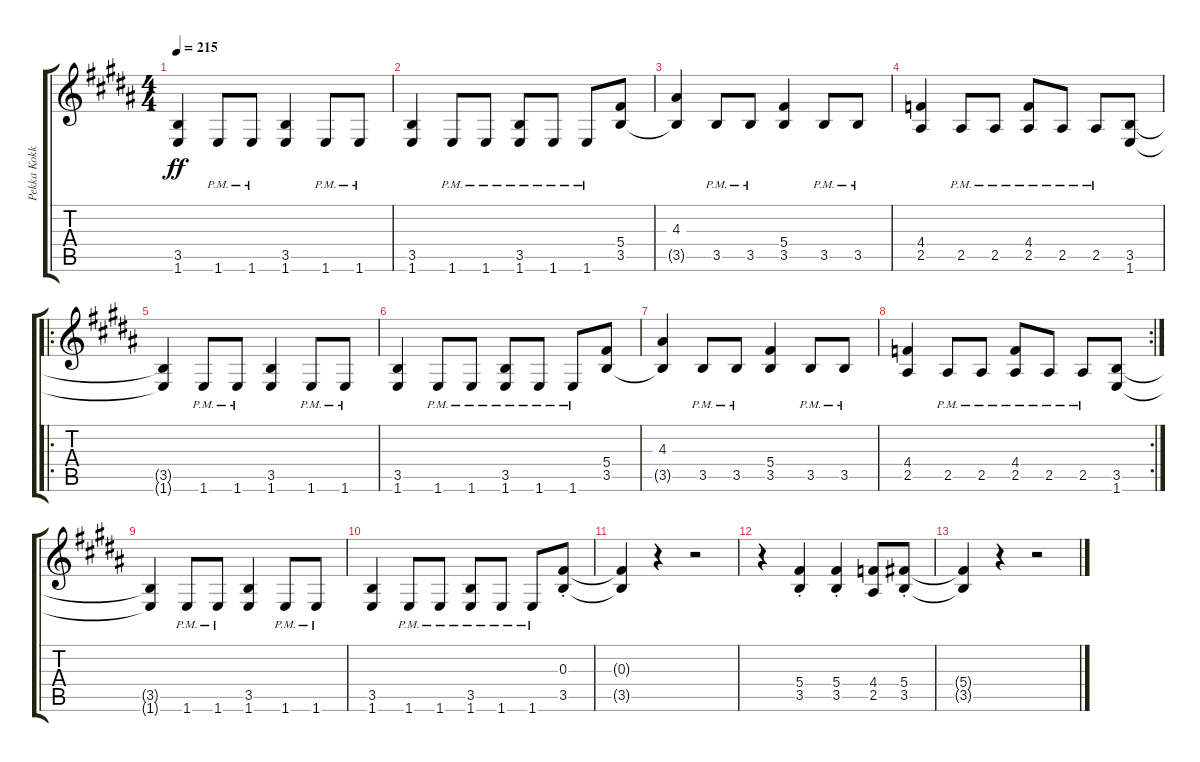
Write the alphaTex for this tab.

\track ("Pekka Kokko" "Pekka Kokk") {instrument distortionguitar}
\staff {score tabs}
\tuning (Eb4 Bb3 Gb3 Db3 Ab2 Eb2) {hide}
\ts (4 4)
\tempo 215
\clef g2
\ks g#minor
(3.5{t} 1.6{t}).4{dy ff} 1.6{pm}.8 1.6{pm}.8 (3.5 1.6).4 1.6{pm}.8 1.6{pm}.8 |
(3.5 1.6).4 1.6{pm}.8 1.6{pm}.8 (3.5{pm} 1.6{pm}).8 1.6{pm}.8 1.6{pm}.8 (5.4 3.5).8 |
(4.3 3.5{t}).4 3.5{pm}.8 3.5{pm}.8 (5.4 3.5).4 3.5{pm}.8 3.5{pm}.8 |
(4.4 2.5).4 2.5{pm}.8 2.5{pm}.8 (4.4{pm} 2.5{pm}).8 2.5{pm}.8 2.5{pm}.8 (3.5 1.6).8 |
\ro
(3.5{t} 1.6{t}).4 1.6{pm}.8 1.6{pm}.8 (3.5 1.6).4 1.6{pm}.8 1.6{pm}.8 |
(3.5 1.6).4 1.6{pm}.8 1.6{pm}.8 (3.5{pm} 1.6{pm}).8 1.6{pm}.8 1.6{pm}.8 (5.4 3.5).8 |
(4.3 3.5{t}).4 3.5{pm}.8 3.5{pm}.8 (5.4 3.5).4 3.5{pm}.8 3.5{pm}.8 |
\rc 2
(4.4 2.5).4 2.5{pm}.8 2.5{pm}.8 (4.4{pm} 2.5{pm}).8 2.5{pm}.8 2.5{pm}.8 (3.5 1.6).8 |
(3.5{t} 1.6{t}).4 1.6{pm}.8 1.6{pm}.8 (3.5 1.6).4 1.6{pm}.8 1.6{pm}.8 |
(3.5 1.6).4 1.6{pm}.8 1.6{pm}.8 (3.5{pm} 1.6{pm}).8 1.6{pm}.8 1.6{pm}.8 (0.3{st} 3.5{st}).8 |
(0.3{t} 3.5{t}).4 r.4 r.2 |
r.4 (5.4 3.5{st}).4 (5.4 3.5{st}).4 (4.4 2.5).8 (5.4 3.5{st}).8 |
(5.4{t} 3.5{t}).4 r.4 r.2
